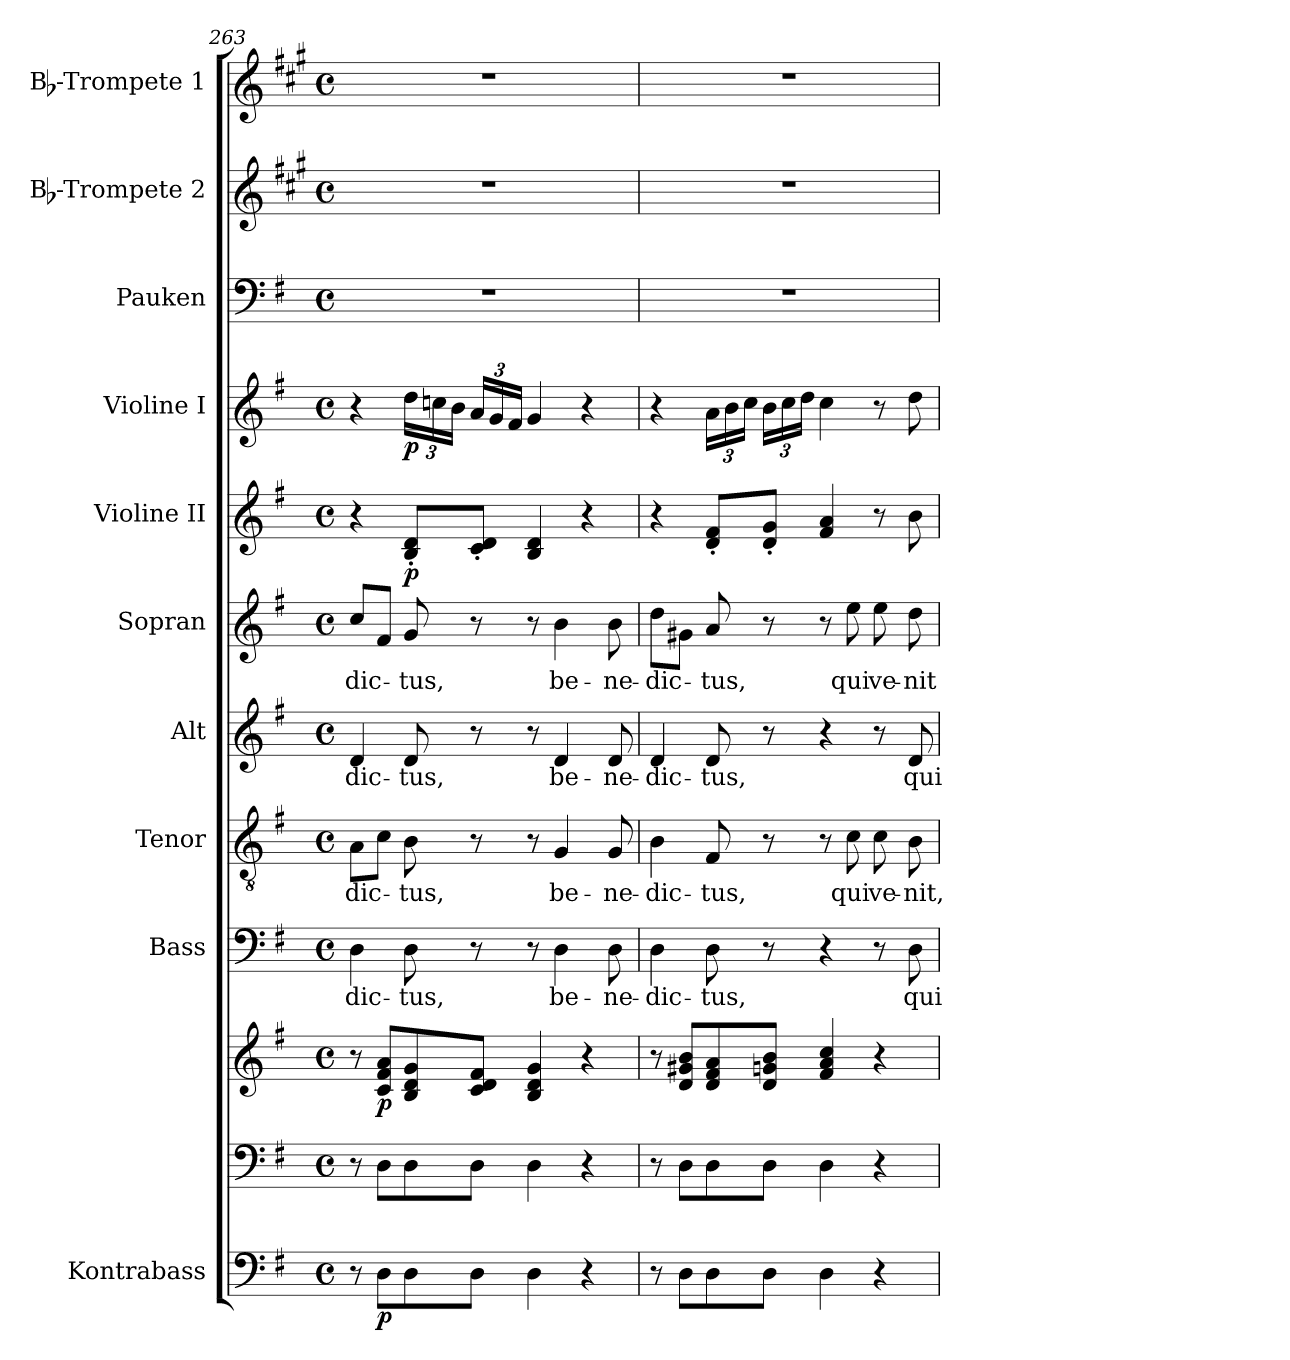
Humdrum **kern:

**kern	**dynam	**kern	**kern	**dynam	**kern	**text	**kern	**text	**kern	**text	**kern	**text	**kern	**dynam	**kern	**dynam	**kern	**kern	**kern
*part11	*part11	*part10	*part10	*part10	*part9	*part9	*part8	*part8	*part7	*part7	*part6	*part6	*part5	*part5	*part4	*part4	*part3	*part2	*part1
*staff12	*staff12	*staff11	*staff10	*staff10/11	*staff9	*staff9	*staff8	*staff8	*staff7	*staff7	*staff6	*staff6	*staff5	*staff5	*staff4	*staff4	*staff3	*staff2	*staff1
*I"Kontrabass	*	*	*	*	*I"Bass	*	*I"Tenor	*	*I"Alt	*	*I"Sopran	*	*I"Violine II	*	*I"Violine I	*	*I"Pauken	*I"Bb-Trompete 2	*I"Bb-Trompete 1
*I'Kb.	*	*	*	*	*I'B.	*	*I'T.	*	*I'A.	*	*I'S.	*	*I'Vl. II	*	*I'Vl. I	*	*I'Pk.	*I'Bb Trp. 2	*I'Bb Trp. 1
!!LO:PB:g=z
*clefF4	*	*clefF4	*clefG2	*	*clefF4	*	*clefGv2	*	*clefG2	*	*clefG2	*	*clefG2	*	*clefG2	*	*clefF4	*clefG2	*clefG2
*ITrd7c12	*	*	*	*	*	*	*	*	*	*	*	*	*	*	*	*	*	*ITrd1c2	*ITrd1c2
*k[f#]	*	*k[f#]	*k[f#]	*	*k[f#]	*	*k[f#]	*	*k[f#]	*	*k[f#]	*	*k[f#]	*	*k[f#]	*	*k[f#]	*k[f#]	*k[f#]
*G:	*	*G:	*G:	*	*G:	*	*G:	*	*G:	*	*G:	*	*G:	*	*G:	*	*G:	*G:	*G:
*M4/4	*	*M4/4	*M4/4	*	*M4/4	*	*M4/4	*	*M4/4	*	*M4/4	*	*M4/4	*	*M4/4	*	*M4/4	*M4/4	*M4/4
*met(c)	*	*met(c)	*met(c)	*	*met(c)	*	*met(c)	*	*met(c)	*	*met(c)	*	*met(c)	*	*met(c)	*	*met(c)	*met(c)	*met(c)
=263	=263	=263	=263	=263	=263	=263	=263	=263	=263	=263	=263	=263	=263	=263	=263	=263	=263	=263	=263
!	!	!	!	!	!	!LO:LY:b	!	!LO:LY:b	!	!LO:LY:b	!	!LO:LY:b	!	!	!	!	!	!	!
8r	.	8r	8r	.	4D\	-dic-	8A\L	-dic-	4d/	-dic-	8cc/L	-dic-	4r	.	4r	.	1r	1r	1r
!	!LO:DY:b	!	!	!LO:DY:b	!	!	!	!	!	!	!	!	!	!	!	!	!	!	!
8DD\L	p	8D\L	8c/ 8f#/ 8a/L	p	.	.	8c\J	.	.	.	8f#/J	.	.	.	.	.	.	.	.
!	!	!	!	!	!	!LO:LY:b	!	!LO:LY:b	!	!LO:LY:b	!	!LO:LY:b	!	!LO:DY:b	!	!LO:DY:b	!	!	!
8DD\	.	8D\	8B/ 8d/ 8g/	.	8D\	-tus,	8B\	-tus,	8d/	-tus,	8g/	-tus,	8B/'< 8d/'<L	p	24dd\LL	p	.	.	.
.	.	.	.	.	.	.	.	.	.	.	.	.	.	.	24ccn\	.	.	.	.
.	.	.	.	.	.	.	.	.	.	.	.	.	.	.	24b\JJ	.	.	.	.
8DD\J	.	8D\J	8c/ 8d/ 8f#/J	.	8r	.	8r	.	8r	.	8r	.	8c/'< 8d/'<J	.	24a/LL	.	.	.	.
.	.	.	.	.	.	.	.	.	.	.	.	.	.	.	24g/	.	.	.	.
.	.	.	.	.	.	.	.	.	.	.	.	.	.	.	24f#/JJ	.	.	.	.
4DD\	.	4D\	4B/ 4d/ 4g/	.	8r	.	8r	.	8r	.	8r	.	4B/ 4d/	.	4g/	.	.	.	.
!	!	!	!	!	!	!LO:LY:b	!	!LO:LY:b	!	!LO:LY:b	!	!LO:LY:b	!	!	!	!	!	!	!
.	.	.	.	.	4D\	be-	4G/	be-	4d/	be-	4b\	be-	.	.	.	.	.	.	.
4r	.	4r	4r	.	.	.	.	.	.	.	.	.	4r	.	4r	.	.	.	.
!	!	!	!	!	!	!LO:LY:b	!	!LO:LY:b	!	!LO:LY:b	!	!LO:LY:b	!	!	!	!	!	!	!
.	.	.	.	.	8D\	-ne-	8G/	-ne-	8d/	-ne-	8b\	-ne-	.	.	.	.	.	.	.
=264	=264	=264	=264	=264	=264	=264	=264	=264	=264	=264	=264	=264	=264	=264	=264	=264	=264	=264	=264
!	!	!	!	!	!	!LO:LY:b	!	!LO:LY:b	!	!LO:LY:b	!	!LO:LY:b	!	!	!	!	!	!	!
8r	.	8r	8r	.	4D\	-dic-	4B\	-dic-	4d/	-dic-	8dd\L	-dic-	4r	.	4r	.	1r	1r	1r
8DD\L	.	8D\L	8d/ 8g#X/ 8b/L	.	.	.	.	.	.	.	8g#X\J	.	.	.	.	.	.	.	.
!	!	!	!	!	!	!LO:LY:b	!	!LO:LY:b	!	!LO:LY:b	!	!LO:LY:b	!	!	!	!	!	!	!
8DD\	.	8D\	8d/ 8f#/ 8a/	.	8D\	-tus,	8F#/	-tus,	8d/	-tus,	8a/	-tus,	8d/'< 8f#/'<L	.	24a\LL	.	.	.	.
.	.	.	.	.	.	.	.	.	.	.	.	.	.	.	24b\	.	.	.	.
.	.	.	.	.	.	.	.	.	.	.	.	.	.	.	24cc\JJ	.	.	.	.
8DD\J	.	8D\J	8d/ 8gn/ 8b/J	.	8r	.	8r	.	8r	.	8r	.	8d/'< 8g/'<J	.	24b\LL	.	.	.	.
.	.	.	.	.	.	.	.	.	.	.	.	.	.	.	24cc\	.	.	.	.
.	.	.	.	.	.	.	.	.	.	.	.	.	.	.	24dd\JJ	.	.	.	.
4DD\	.	4D\	4f#/ 4a/ 4cc/	.	4r	.	8r	.	4r	.	8r	.	4f#/ 4a/	.	4cc\	.	.	.	.
!	!	!	!	!	!	!	!	!LO:LY:b	!	!	!	!LO:LY:b	!	!	!	!	!	!	!
.	.	.	.	.	.	.	8c\	qui	.	.	8ee\	qui	.	.	.	.	.	.	.
!	!	!	!	!	!	!	!	!LO:LY:b	!	!	!	!LO:LY:b	!	!	!	!	!	!	!
4r	.	4r	4r	.	8r	.	8c\	ve-	8r	.	8ee\	ve-	8r	.	8r	.	.	.	.
!	!	!	!	!	!	!LO:LY:b	!	!LO:LY:b	!	!LO:LY:b	!	!LO:LY:b	!	!	!	!	!	!	!
.	.	.	.	.	8D\	qui	8B\	-nit,	8d/	qui	8dd\	-nit	8b\	.	8dd\	.	.	.	.
=	=	=	=	=	=	=	=	=	=	=	=	=	=	=	=	=	=	=	=
*-	*-	*-	*-	*-	*-	*-	*-	*-	*-	*-	*-	*-	*-	*-	*-	*-	*-	*-	*-
